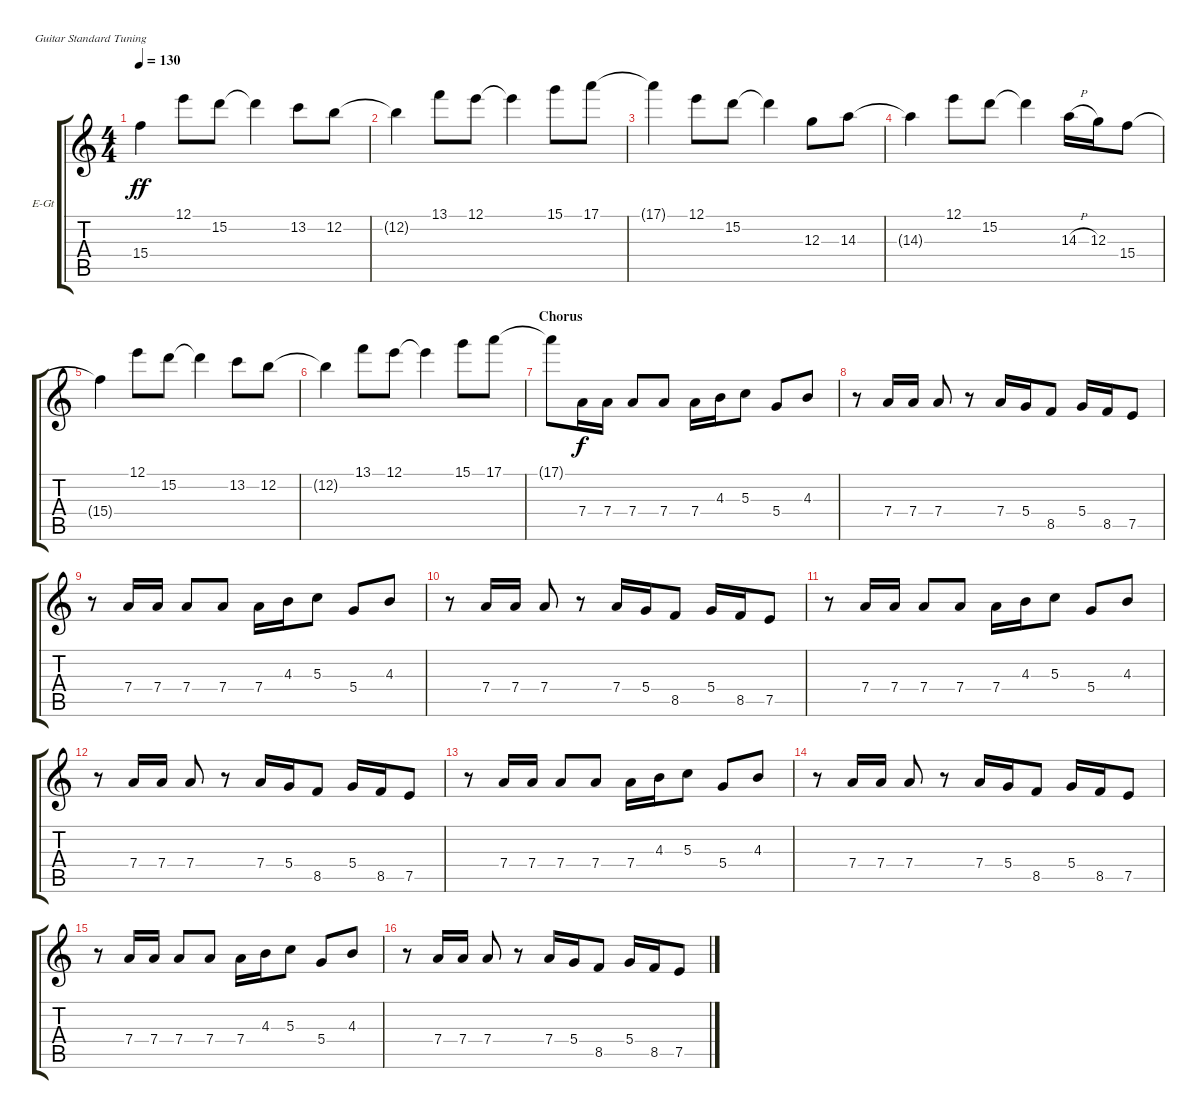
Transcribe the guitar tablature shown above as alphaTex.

\defaultSystemsLayout 4
\bracketExtendMode groupsimilarinstruments
\firstSystemTrackNameOrientation horizontal
\otherSystemsTrackNameOrientation horizontal
\track ("Dave Mustaine" "E-Gt") {instrument distortionguitar}
\staff {score tabs}
\tuning (E4 B3 G3 D3 A2 E2)
\ts (4 4)
\tempo 130
\clef g2
\ks c
15.4{t}.4{dy ff} 12.1.8 15.2.8 15.2{t}.4 13.2.8 12.2.8 |
12.2{t}.4 13.1.8 12.1.8 12.1{t}.4 15.1.8 17.1.8 |
17.1{t}.4 12.1.8 15.2.8 15.2{t}.4 12.3.8 14.3.8 |
14.3{t}.4 12.1.8 15.2.8 15.2{t}.4 14.3{h}.16 12.3.16 15.4.8 |
15.4{t}.4 12.1.8 15.2.8 15.2{t}.4 13.2.8 12.2.8 |
12.2{t}.4 13.1.8 12.1.8 12.1{t}.4 15.1.8 17.1.8 |
\section ("" "Chorus")
17.1{t}.8 7.4.16{dy f} 7.4.16 7.4.8 7.4.8 7.4.16 4.3.16 5.3.8 5.4.8 4.3.8 |
r.8 7.4.16 7.4.16 7.4.8 r.8 7.4.16 5.4.16 8.5.8 5.4.16 8.5.16 7.5.8 |
r.8 7.4.16 7.4.16 7.4.8 7.4.8 7.4.16 4.3.16 5.3.8 5.4.8 4.3.8 |
r.8 7.4.16 7.4.16 7.4.8 r.8 7.4.16 5.4.16 8.5.8 5.4.16 8.5.16 7.5.8 |
r.8 7.4.16 7.4.16 7.4.8 7.4.8 7.4.16 4.3.16 5.3.8 5.4.8 4.3.8 |
r.8 7.4.16 7.4.16 7.4.8 r.8 7.4.16 5.4.16 8.5.8 5.4.16 8.5.16 7.5.8 |
r.8 7.4.16 7.4.16 7.4.8 7.4.8 7.4.16 4.3.16 5.3.8 5.4.8 4.3.8 |
r.8 7.4.16 7.4.16 7.4.8 r.8 7.4.16 5.4.16 8.5.8 5.4.16 8.5.16 7.5.8 |
r.8 7.4.16 7.4.16 7.4.8 7.4.8 7.4.16 4.3.16 5.3.8 5.4.8 4.3.8 |
r.8 7.4.16 7.4.16 7.4.8 r.8 7.4.16 5.4.16 8.5.8 5.4.16 8.5.16 7.5.8
